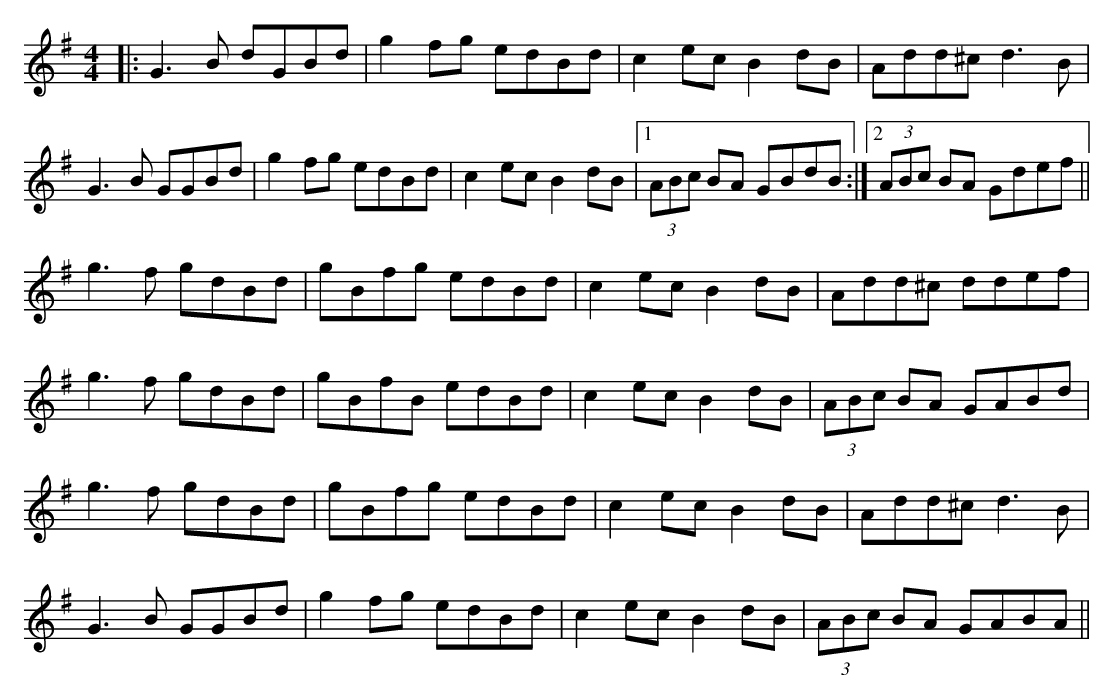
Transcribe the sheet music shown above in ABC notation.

X:1
M:4/4
K:G
|:G3B dGBd|g2fg edBd|c2ec B2dB|Add^c d3B|
G3B GGBd|g2fg edBd|c2ec B2dB|1 (3ABc BA GBdB:|2 (3ABc BA Gdef||
g3f gdBd|gBfg edBd|c2ec B2dB|Add^c ddef|
g3f gdBd|gBfB edBd|c2ec B2dB|(3ABc BA GABd|
g3f gdBd|gBfg edBd|c2ec B2dB|Add^c d3B|
G3B GGBd|g2fg edBd|c2ec B2dB|(3ABc BA GABA||
